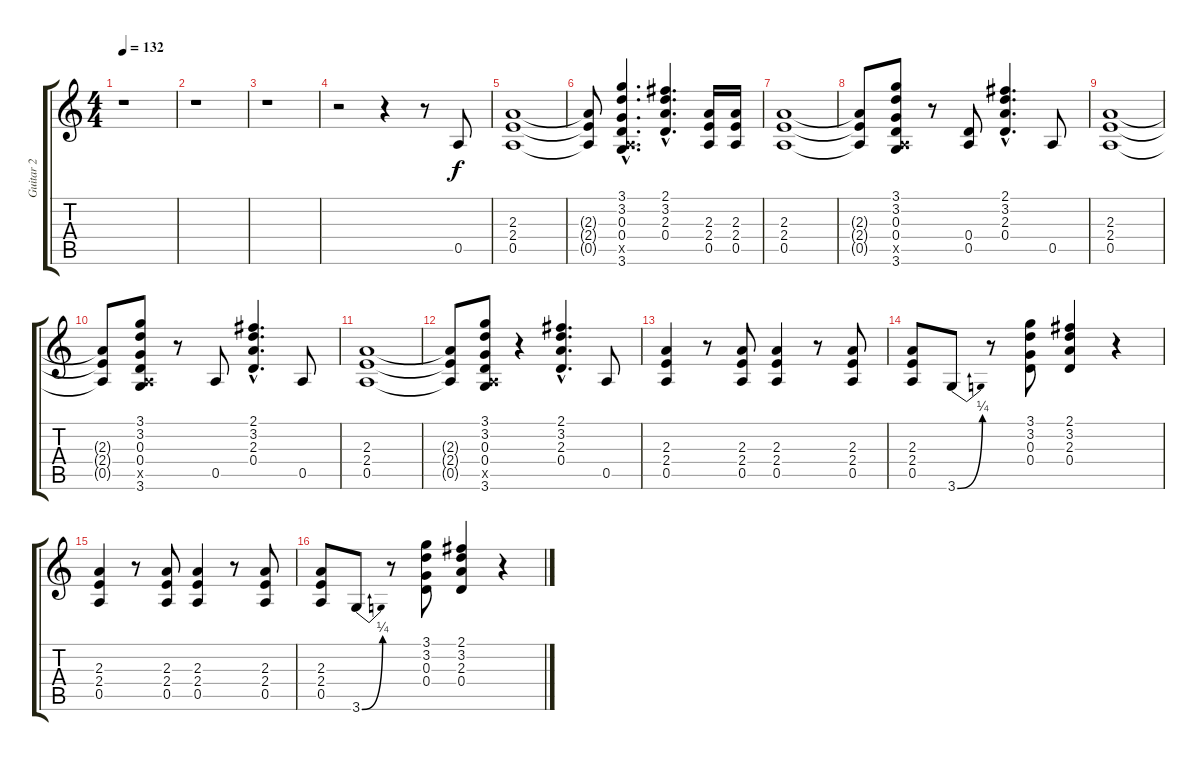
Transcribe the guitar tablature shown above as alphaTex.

\track ("Guitar 2" "Guitar 2") {instrument distortionguitar}
\staff {score tabs}
\tuning (E4 B3 G3 D3 A2 E2) {hide}
\ts (4 4)
\tempo 132
\clef g2
\ks c
r.1{dy f} |
r.1 |
r.1 |
r.2 r.4 r.8 0.5.8 |
(2.3 2.4 0.5).1 |
(2.3{t} 2.4{t} 0.5{t}).8 (3.1{hac} 3.2{hac} 0.3{hac} 0.4{hac} 0.5{hac x} 3.6{hac}).4{d} (2.1{hac} 3.2{hac} 2.3{hac} 0.4{hac}).4{d} (2.3 2.4 0.5).16 (2.3 2.4 0.5).16 |
(2.3 2.4 0.5).1 |
(2.3{t} 2.4{t} 0.5{t}).8 (3.1 3.2 0.3 0.4 0.5{x} 3.6).8 r.8 (0.4 0.5).8 (2.1{hac} 3.2{hac} 2.3{hac} 0.4{hac}).4{d} 0.5.8 |
(2.3 2.4 0.5).1 |
(2.3{t} 2.4{t} 0.5{t}).8 (3.1 3.2 0.3 0.4 0.5{x} 3.6).8 r.8 0.5.8 (2.1{hac} 3.2{hac} 2.3{hac} 0.4{hac}).4{d} 0.5.8 |
(2.3 2.4 0.5).1 |
(2.3{t} 2.4{t} 0.5{t}).8 (3.1 3.2 0.3 0.4 0.5{x} 3.6).8 r.4 (2.1{hac} 3.2{hac} 2.3{hac} 0.4{hac}).4{d} 0.5.8 |
(2.3 2.4 0.5).4 r.8 (2.3 2.4 0.5).8 (2.3 2.4 0.5).4 r.8 (2.3 2.4 0.5).8 |
(2.3 2.4 0.5).8 3.6{be (bend 0 0 60 1)}.8 r.8 (3.1 3.2 0.3 0.4).8 (2.1 3.2 2.3 0.4).4 r.4 |
(2.3 2.4 0.5).4 r.8 (2.3 2.4 0.5).8 (2.3 2.4 0.5).4 r.8 (2.3 2.4 0.5).8 |
(2.3 2.4 0.5).8 3.6{be (bend 0 0 60 1)}.8 r.8 (3.1 3.2 0.3 0.4).8 (2.1 3.2 2.3 0.4).4 r.4
